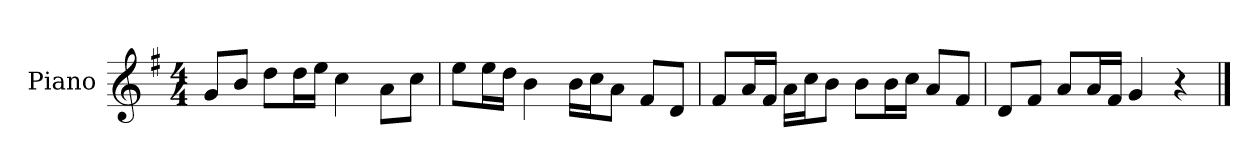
**kern
*part1
*staff1
*I"Piano
*I'P-no
*clefG2
*k[f#]
*M4/4
*MM90
=1
8g/L
8b/J
8dd\L
16dd\L
16ee\JJ
4cc\
8a\L
8cc\J
=2
8ee\L
16ee\L
16dd\JJ
4b\
16b\LL
16cc\J
8a\J
8f#/L
8d/J
=3
8f#/L
16a/L
16f#/JJ
16a\LL
16cc\J
8b\J
8b\L
16b\L
16cc\JJ
8a/L
8f#/J
=4
8d/L
8f#/J
8a/L
16a/L
16f#/JJ
4g/
4r
==
*-
